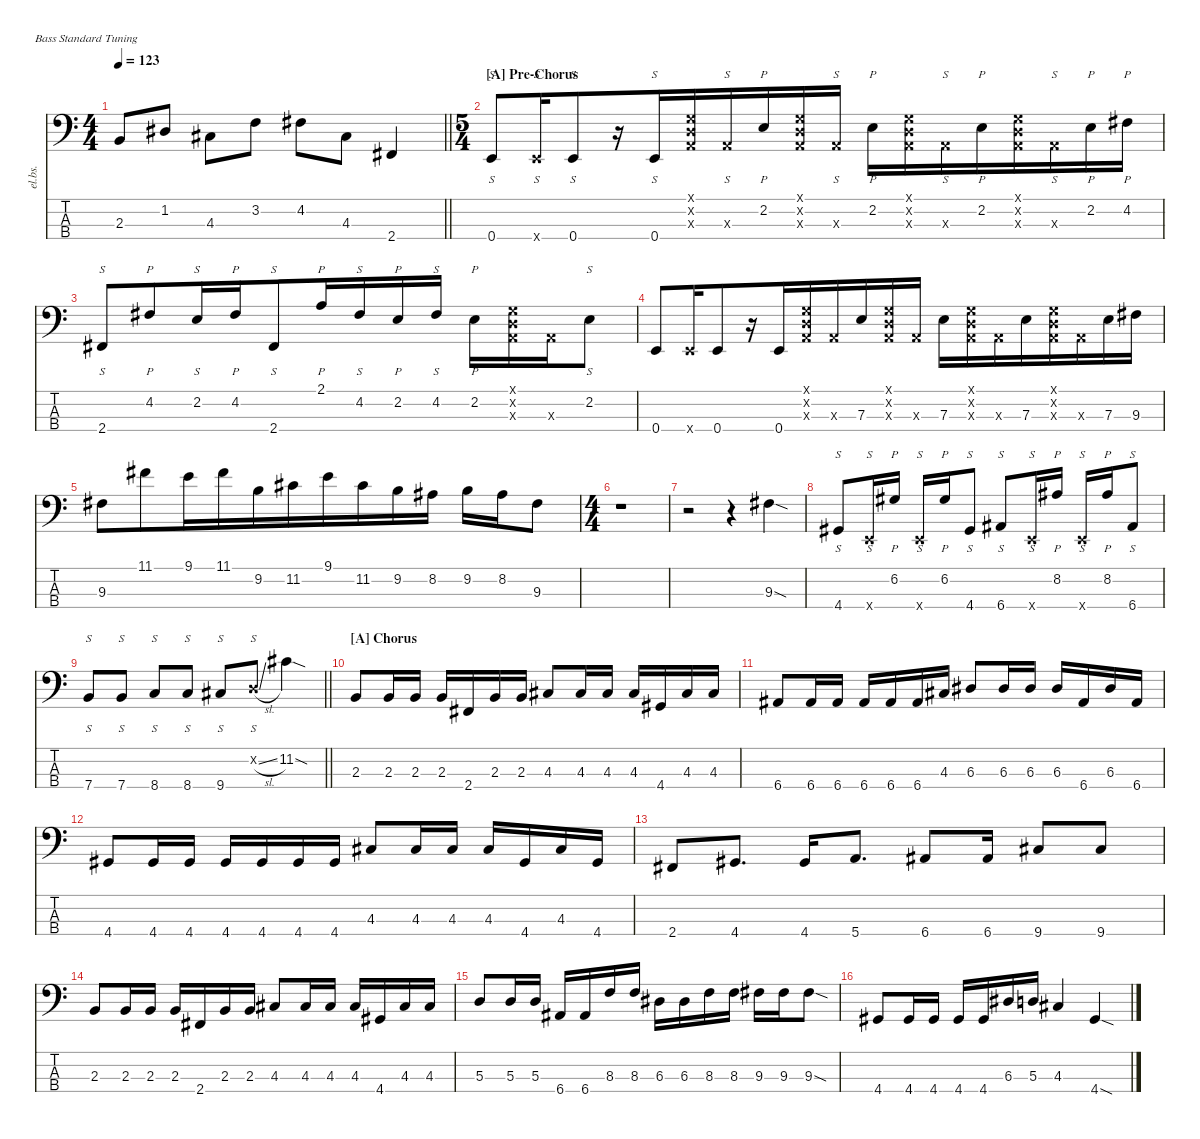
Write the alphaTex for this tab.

\defaultSystemsLayout 4
\hideDynamics
\bracketExtendMode nobrackets
\track ("Electric Bass" "el.bs.") {instrument electricbassfinger}
\staff {score tabs}
\tuning (G2 D2 A1 E1)
\ts (4 4)
\tempo 123
\clef f4
\barLineRight lightlight
\ks c
2.3.8{dy mf beam Up} 1.2{acc #}.8{beam Up} 4.3{acc #}.8{beam Down} 3.2.8{beam Down} 4.2{acc #}.8{beam Down} 4.3{acc #}.8{beam Down} 2.4{acc #}.4{beam Up} |
\ts (5 4)
\beaming (8 6 4)
\section ("A" "Pre-Chorus")
0.4.8{s beam Up} 0.4{x}.16{s beam Up} 0.4.8{s beam Up} r.16{beam Up} 0.4.16{s beam Up} (0.3{x} 0.2{x} 0.1{x}).16{beam Up} 0.3{x}.16{s beam Up} 2.2.16{p beam Up} (0.1{x} 0.2{x} 0.3{x}).16{beam Up} 0.3{x}.16{s beam Up} 2.2.16{p beam Down} (0.1{x} 0.2{x} 0.3{x}).16{beam Down} 0.3{x}.16{s beam Down} 2.2.16{p beam Down} (0.3{x} 0.2{x} 0.1{x}).16{beam Down} 0.3{x}.16{s beam Down} 2.2.16{p beam Down} 4.2{acc #}.16{p beam Down} |
2.4{acc #}.8{s beam Up} 4.2{acc #}.8{p beam Up} 2.2.16{s beam Up} 4.2{acc #}.16{p beam Up} 2.4{acc #}.8{s beam Up} 2.1.16{p beam Up} 4.2{acc #}.16{s beam Up} 2.2.16{p beam Up} 4.2{acc #}.16{s beam Up} 2.2.16{p beam Down} (0.1{x} 0.2{x} 0.3{x}).16{beam Down} 0.3{x}.16{beam Down} 2.2.8{s beam Down} |
0.4.8{beam Up} 0.4{x}.16{beam Up} 0.4.8{beam Up} r.16{beam Up} 0.4.16{beam Up} (0.3{x} 0.2{x} 0.1{x}).16{beam Up} 0.3{x}.16{beam Up} 7.3.16{beam Up} (0.1{x} 0.2{x} 0.3{x}).16{beam Up} 0.3{x}.16{beam Up} 7.3.16{beam Down} (0.1{x} 0.2{x} 0.3{x}).16{beam Down} 0.3{x}.16{beam Down} 7.3.16{beam Down} (0.3{x} 0.2{x} 0.1{x}).16{beam Down} 0.3{x}.16{beam Down} 7.3.16{beam Down} 9.3{acc #}.16{beam Down} |
9.3{acc #}.8{beam Down} 11.1{acc #}.8{beam Down} 9.1.16{beam Down} 11.1{acc #}.16{beam Down} 9.2.16{beam Down} 11.2{acc #}.16{beam Down} 9.1.16{beam Down} 11.2{acc #}.16{beam Down} 9.2.16{beam Down} 8.2{acc #}.16{beam Down} 9.2.16{beam Down} 8.2{acc #}.16{beam Down} 9.3{acc #}.8{beam Down} |
\ts (4 4)
\beaming (8 2 2 2 2)
r.1{beam Down} |
r.2{beam Down} r.4{beam Down} 9.3{sod acc #}.4{beam Down} |
4.4{acc #}.8{s beam Up} 0.4{x}.16{s beam Up} 6.2{acc #}.16{p beam Up} 0.4{x}.16{s beam Up} 6.2{acc #}.16{p beam Up} 4.4{acc #}.8{s beam Up} 6.4{acc #}.8{s beam Up} 0.4{x}.16{s beam Up} 8.2{acc #}.16{p beam Up} 0.4{x}.16{s beam Up} 8.2{acc #}.16{p beam Up} 6.4{acc #}.8{s beam Up} |
\barLineRight lightlight
7.4.8{s beam Up} 7.4.8{s beam Up} 8.4.8{s beam Up} 8.4.8{s beam Up} 9.4{acc #}.8{s beam Up} 0.2{sl x}.8{s beam Up} 11.2{sod acc #}.4{beam Down} |
\section ("A" "Chorus")
2.3.8{beam Up} 2.3.16{beam Up} 2.3.16{beam Up} 2.3.16{beam Up} 2.4{acc #}.16{beam Up} 2.3.16{beam Up} 2.3.16{beam Up} 4.3{acc #}.8{beam Up} 4.3{acc #}.16{beam Up} 4.3{acc #}.16{beam Up} 4.3{acc #}.16{beam Up} 4.4{acc #}.16{beam Up} 4.3{acc #}.16{beam Up} 4.3{acc #}.16{beam Up} |
6.4{acc #}.8{beam Up} 6.4{acc #}.16{beam Up} 6.4{acc #}.16{beam Up} 6.4{acc #}.16{beam Up} 6.4{acc #}.16{beam Up} 6.4{acc #}.16{beam Up} 4.3{acc #}.16{beam Up} 6.3{acc #}.8{beam Up} 6.3{acc #}.16{beam Up} 6.3{acc #}.16{beam Up} 6.3{acc #}.16{beam Up} 6.4{acc #}.16{beam Up} 6.3{acc #}.16{beam Up} 6.4{acc #}.16{beam Up} |
4.4{acc #}.8{beam Up} 4.4{acc #}.16{beam Up} 4.4{acc #}.16{beam Up} 4.4{acc #}.16{beam Up} 4.4{acc #}.16{beam Up} 4.4{acc #}.16{beam Up} 4.4{acc #}.16{beam Up} 4.3{acc #}.8{beam Up} 4.3{acc #}.16{beam Up} 4.3{acc #}.16{beam Up} 4.3{acc #}.16{beam Up} 4.4{acc #}.16{beam Up} 4.3{acc #}.16{beam Up} 4.4{acc #}.16{beam Up} |
2.4{acc #}.8{beam Up} 4.4{acc #}.8{d beam Up} 4.4{acc #}.16{beam Up} 5.4.8{d beam Up} 6.4{acc #}.8{beam Up} 6.4{acc #}.16{beam Up} 9.4{acc #}.8{beam Up} 9.4{acc #}.8{beam Up} |
2.3.8{beam Up} 2.3.16{beam Up} 2.3.16{beam Up} 2.3.16{beam Up} 2.4{acc #}.16{beam Up} 2.3.16{beam Up} 2.3.16{beam Up} 4.3{acc #}.8{beam Up} 4.3{acc #}.16{beam Up} 4.3{acc #}.16{beam Up} 4.3{acc #}.16{beam Up} 4.4{acc #}.16{beam Up} 4.3{acc #}.16{beam Up} 4.3{acc #}.16{beam Up} |
5.3.8{beam Up} 5.3.16{beam Up} 5.3.16{beam Up} 6.4{acc #}.16{beam Up} 6.4{acc #}.16{beam Up} 8.3.16{beam Up} 8.3.16{beam Up} 6.3{acc #}.16{beam Down} 6.3{acc #}.16{beam Down} 8.3.16{beam Down} 8.3.16{beam Down} 9.3{acc #}.16{beam Down} 9.3{acc #}.16{beam Down} 9.3{sod acc #}.8{beam Down} |
4.4{acc #}.8{beam Up} 4.4{acc #}.16{beam Up} 4.4{acc #}.16{beam Up} 4.4{acc #}.16{beam Up} 4.4{acc #}.16{beam Up} 6.3{acc #}.16{beam Up} 5.3.16{beam Up} 4.3{acc #}.4{beam Up} 4.4{sod acc #}.4{beam Up}
